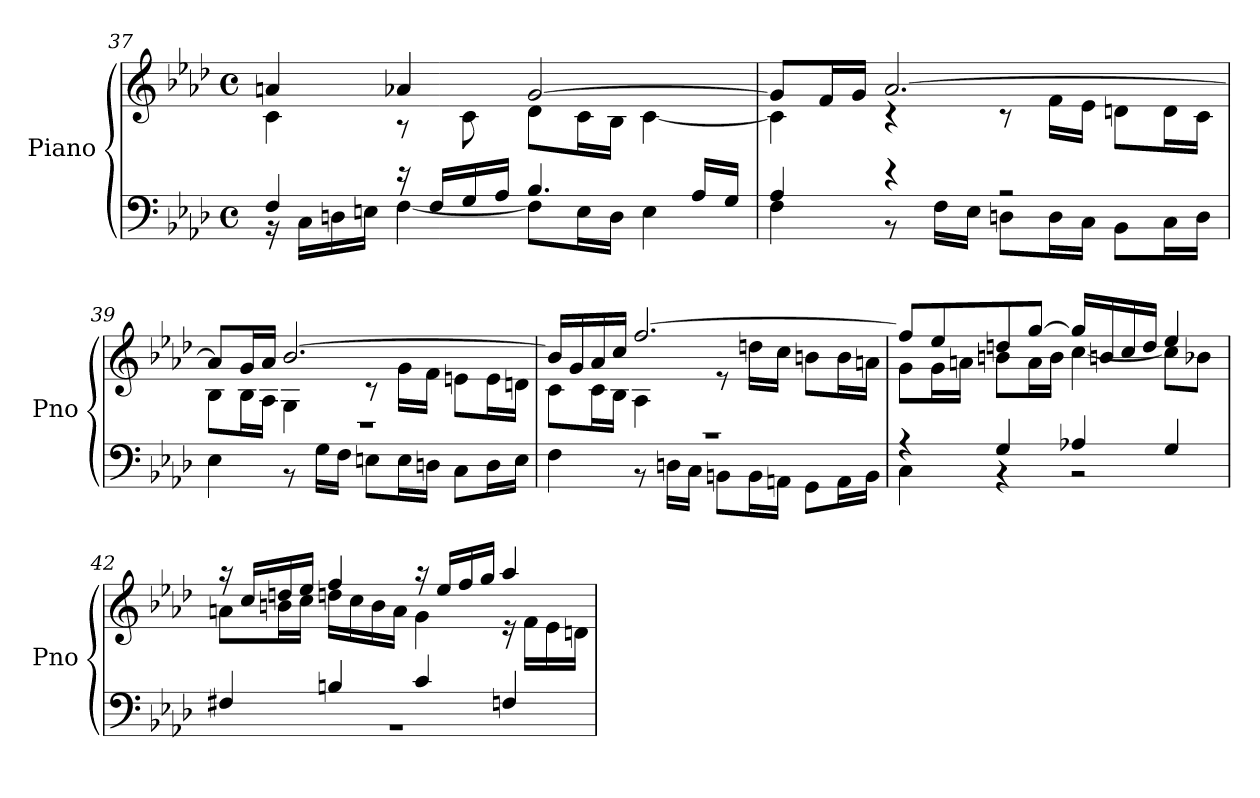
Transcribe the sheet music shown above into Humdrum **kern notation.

**kern	**kern
*part1	*part1
*staff2	*staff1
*I"Piano	*
*I'Pno	*
*clefF4	*clefG2
*k[b-e-a-d-]	*k[b-e-a-d-]
*A-:	*A-:
*M4/4	*M4/4
*met(c)	*met(c)
=37	=37
*^	*^
4F/	16r	4an/	4c\
.	16C\LL	.	.
.	16Dn\	.	.
.	16En\JJ	.	.
16r	[4F\	4a-X/	8r
16F/LL	.	.	.
16G/	.	.	8c\
16A-/JJ	.	.	.
4.B-/	8F\L]	[2g/	8d-\L
.	16E\L	.	16c\L
.	16D\JJ	.	16B-\JJ
.	4E\	.	[4c\
16A-LL	.	.	.
16GJJ	.	.	.
!!LO:LB:g=z	!!
=38	=38	=38	=38
4A-/	4F\	8g/L]	4c\]
.	.	16f/L	.
.	.	16g/JJ	.
4r	8r	[2.a-/	4r
.	16F\LL	.	.
.	16E-\JJ	.	.
2r	8Dn\L	.	8r
.	16D\L	.	16f\LL
.	16C\JJ	.	16e-\JJ
.	8BB-\L	.	8dnL
.	16C\L	.	16dL
.	16D\JJ	.	16cJJ
=39	=39	=39	=39
1r	4E-\	8a-/L]	8B-L
.	.	16g/L	16B-L
.	.	16a-/JJ	16A-JJ
.	8r	[2.b-/	4G\
.	16G\LL	.	.
.	16F\JJ	.	.
.	8En\L	.	8r
.	16E\L	.	16gLL
.	16Dn\JJ	.	16fJJ
.	8C\L	.	8enL
.	16D\L	.	16eL
.	16E\JJ	.	16dnJJ
=40	=40	=40	=40
1r	4F\	16b-LL]	8c\L
.	.	16g	.
.	.	16a-	16c\L
.	.	16ccJJ	16B-\JJ
.	8r	[2.ff/	4A-\
.	16DnLL	.	.
.	16CJJ	.	.
.	8BBnL	.	8r
.	16BBL	.	16ddnLL
.	16AAnJJ	.	16ccJJ
.	8GG\L	.	8bnL
.	16AA\L	.	16bL
.	16BB\JJ	.	16anJJ
!!LO:LB:g=z	!!
=41	=41	=41	=41
4r	4C\	8ff/L]	8g\L
.	.	8ee-/	16g\L
.	.	.	16an\JJ
4G/	4r	8ddn/	8bn\L
.	.	[8gg/J	16a\L
.	.	.	16b\JJ
4A-X/	2r	16gg/LL]	[4cc\
.	.	16bn/	.
.	.	16cc/	.
.	.	16dd/JJ	.
4G/	.	4ee-/	8ccL]
.	.	.	8b-XJ
=42	=42	=42	=42
4F#X/	1r	16r	8an\L
.	.	16cc/LL	.
.	.	16ddn/	16bn\L
.	.	16ee-/JJ	16cc\JJ
4Bn/	.	4ff/	16ddnLL
.	.	.	16cc
.	.	.	16b
.	.	.	16aJJ
4c/	.	16r	4g\
.	.	16ee-/LL	.
.	.	16ff/	.
.	.	16gg/JJ	.
4Fn/	.	4aa-/	16r
.	.	.	16f\LL
.	.	.	16e-\
.	.	.	16dn\JJ
*v	*v	*	*
*	*v	*v
=	=
*-	*-
